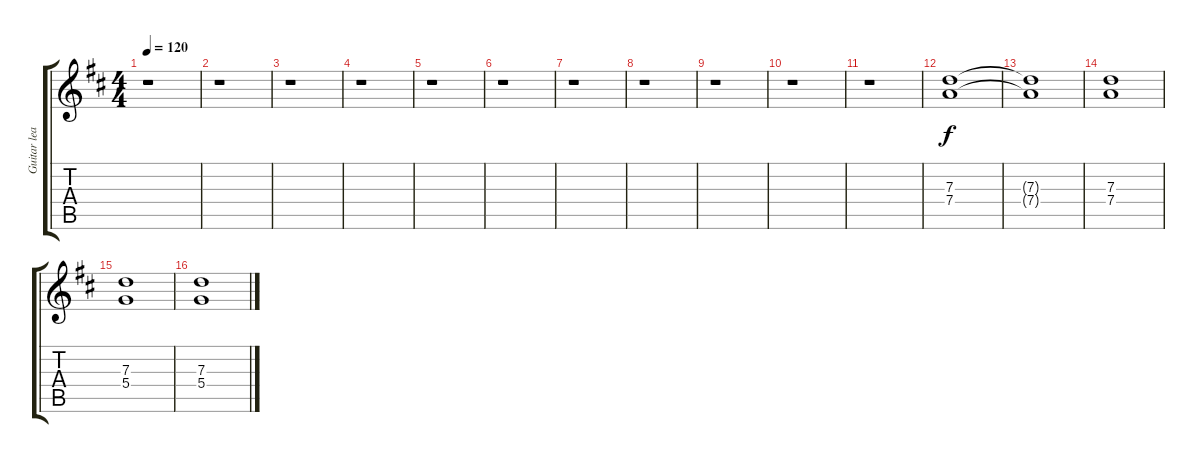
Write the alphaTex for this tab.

\track ("Guitar lead 3" "Guitar lea") {instrument distortionguitar}
\staff {score tabs}
\tuning (E4 B3 G3 D3 A2 E2) {hide}
\ts (4 4)
\tempo 120
\clef g2
\ks d
r.1{dy f} |
r.1 |
r.1 |
r.1 |
r.1 |
r.1 |
r.1 |
r.1 |
r.1 |
r.1 |
r.1 |
(7.3 7.4).1 |
(7.3{t} 7.4{t}).1 |
(7.3 7.4).1 |
(7.3 5.4).1 |
(7.3 5.4).1
